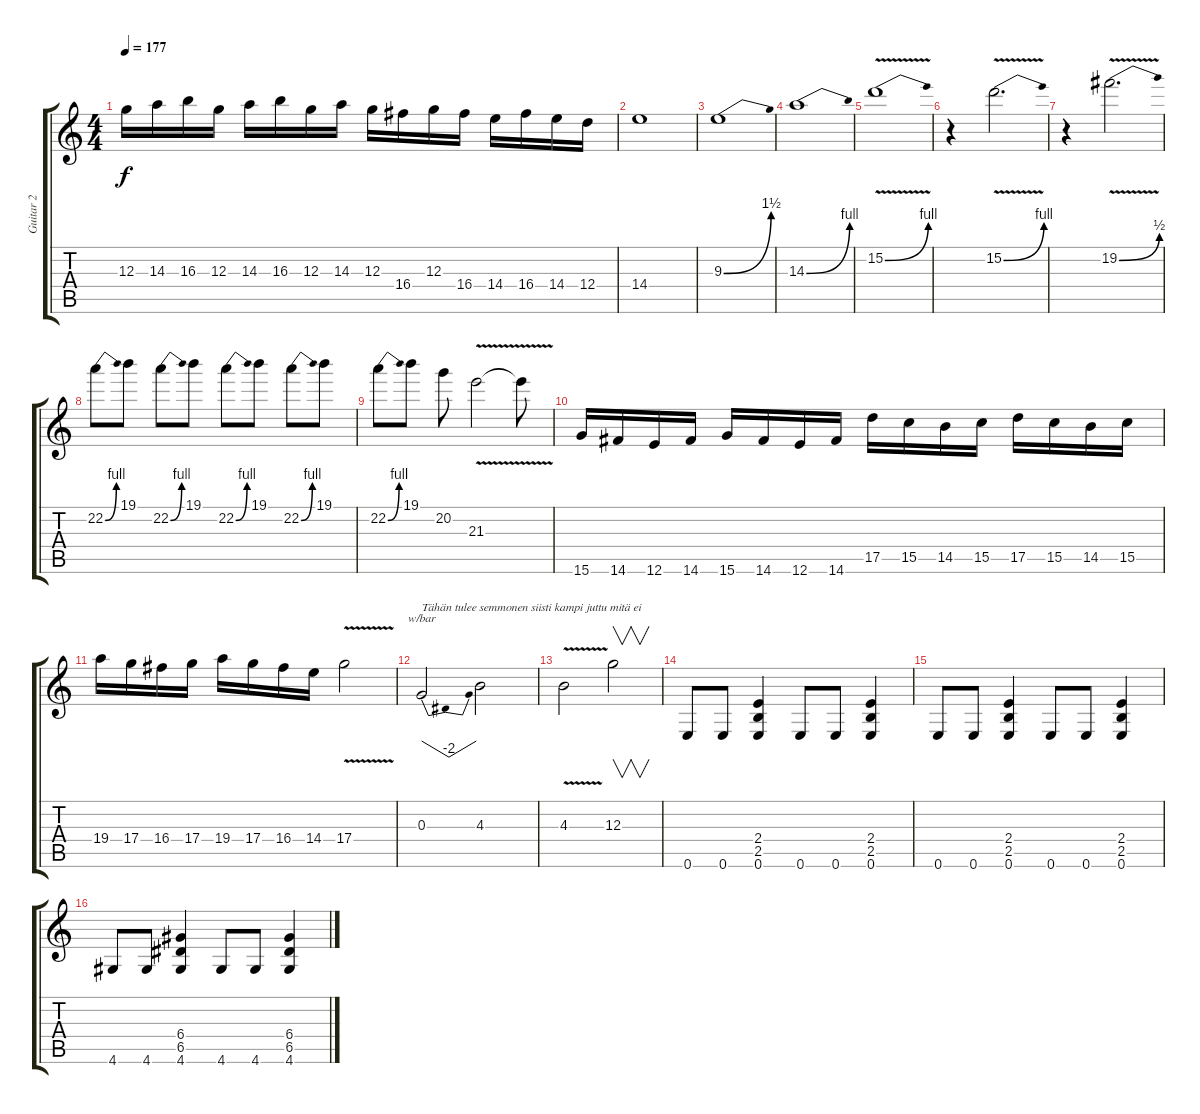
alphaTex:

\track ("Guitar 2" "Guitar 2") {instrument distortionguitar}
\staff {score tabs}
\tuning (E4 B3 G3 D3 A2 E2) {hide}
\ts (4 4)
\tempo 177
\clef g2
\ks c
12.3.16{dy f} 14.3.16 16.3.16 12.3.16 14.3.16 16.3.16 12.3.16 14.3.16 12.3.16 16.4.16 12.3.16 16.4.16 14.4.16 16.4.16 14.4.16 12.4.16 |
14.4.1 |
9.3{be (bend 0 0 60 6)}.1 |
14.3{be (bend 0 0 60 4)}.1 |
15.2{be (bend 0 0 60 4) v}.1 |
r.4 15.2{be (bend 0 0 60 4) v}.2{d} |
r.4 19.2{be (bend 0 0 60 2) v}.2{d} |
22.2{be (bend 0 0 60 4)}.8 19.1.8 22.2{be (bend 0 0 60 4)}.8 19.1.8 22.2{be (bend 0 0 60 4)}.8 19.1.8 22.2{be (bend 0 0 60 4)}.8 19.1.8 |
22.2{be (bend 0 0 60 4)}.8 19.1.8 20.2.8 21.3{v}.2 21.3{t}.8 |
15.6.16 14.6.16 12.6.16 14.6.16 15.6.16 14.6.16 12.6.16 14.6.16 17.5.16 15.5.16 14.5.16 15.5.16 17.5.16 15.5.16 14.5.16 15.5.16 |
19.4.16 17.4.16 16.4.16 17.4.16 19.4.16 17.4.16 16.4.16 14.4.16 17.4{v}.2 |
0.3.2{tbe (dip default 0 0 30 -8 60 0) txt "Tähän tulee semmonen siisti kampi juttu mitä ei"} 4.3.2 |
4.3{v}.2 12.3.2{v} |
0.6.8 0.6.8 (2.4 2.5 0.6).4 0.6.8 0.6.8 (2.4 2.5 0.6).4 |
0.6.8 0.6.8 (2.4 2.5 0.6).4 0.6.8 0.6.8 (2.4 2.5 0.6).4 |
4.6.8 4.6.8 (6.4 6.5 4.6).4 4.6.8 4.6.8 (6.4 6.5 4.6).4
